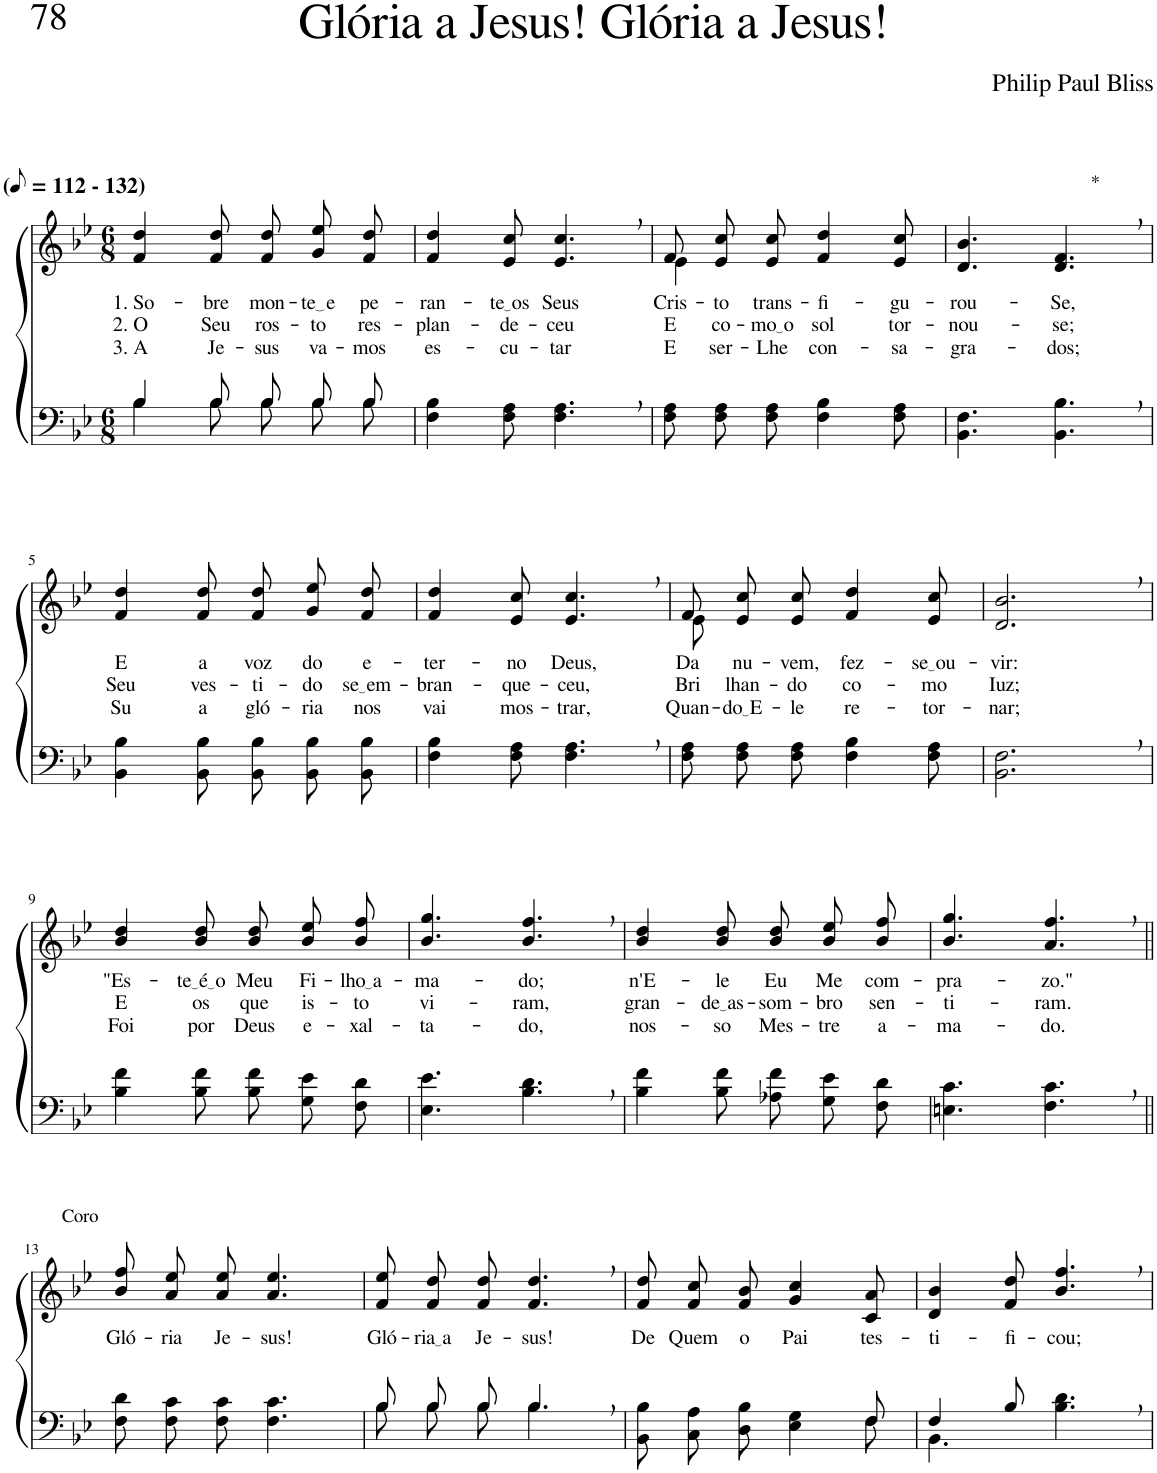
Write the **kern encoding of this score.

**kern	**kern	**text	**text	**text
*part2	*part1	*part1	*part1	*part1
*staff2	*staff1	*staff1	*staff1	*staff1
*I"Parte III e IV	*I"Parte I e II	*	*	*
*clefF4	*clefG2	*	*	*
*Trd2c3	*Trd2c3	*	*	*
*k[b-e-]	*k[b-e-]	*	*	*
*M6/8	*M6/8	*	*	*
*MM56	*MM56	*	*	*
=1	=1	=1	=1	=1
*^	*	*	*	*
!	!	!LO:TX:a:B:t=(	!	!	!
!	!	!LO:TX:a:B:t=- 132)	!	!	!
!	!	!	!LO:LY:b	!LO:LY:b	!LO:LY:b
4B-/	4B-\	4f/ 4dd/	1. So-	2. O	3. A
!	!	!	!LO:LY:b	!LO:LY:b	!LO:LY:b
8B-/	8B-\	8f/ 8dd/	-bre	Seu	Je-
!	!	!	!LO:LY:b	!LO:LY:b	!LO:LY:b
8B-/L	8B-\L	8f/ 8dd/L	mon-	ros-	-sus
!	!	!	!LO:LY:b	!LO:LY:b	!LO:LY:b
8B-/	8B-\	8g/ 8ee-/	te e	-to	va-
!	!	!	!LO:LY:b	!LO:LY:b	!LO:LY:b
8B-/J	8B-\J	8f/ 8dd/J	pe-	res-	-mos
=2	=2	=2	=2	=2	=2
!	!	!	!LO:LY:b	!LO:LY:b	!LO:LY:b
*v	*v	*	*	*	*
4F\ 4B-\	4f/ 4dd/	-ran-	-plan-	es-
!	!	!LO:LY:b	!LO:LY:b	!LO:LY:b
8F\ 8A\	8e-/ 8cc/	te os	-de-	-cu-
!	!	!LO:LY:b	!LO:LY:b	!LO:LY:b
4.F\, 4.A\,	4.e-/, 4.cc/,	Seus	-ceu	-tar
=3	=3	=3	=3	=3
*	*^	*	*	*
!	!	!	!LO:LY:b	!LO:LY:b	!LO:LY:b
8F\ 8A\L	8f/L	4e-\	Cris-	E	E
!	!	!	!LO:LY:b	!LO:LY:b	!LO:LY:b
8F\ 8A\	8e-/ 8cc/	.	-to	co-	ser-
!	!	!	!LO:LY:b	!LO:LY:b	!LO:LY:b
8F\ 8A\J	8e-/ 8cc/J	2ryy	trans-	mo o	-Lhe
!	!	!	!LO:LY:b	!LO:LY:b	!LO:LY:b
4F\ 4B-\	4f/ 4dd/	.	-fi-	sol	con-
!	!	!	!LO:LY:b	!LO:LY:b	!LO:LY:b
8F\ 8A\	8e-/ 8cc/	.	-gu-	tor-	-sa-
*	*v	*v	*	*	*
=4	=4	=4	=4	=4
!	!	!LO:LY:b	!LO:LY:b	!LO:LY:b
4.BB-\ 4.F\	4.d/ 4.b-/	-rou-	-nou-	-gra-
!	!LO:TX:a:t=*	!	!	!
!	!	!LO:LY:b	!LO:LY:b	!LO:LY:b
4.BB-\, 4.B-\,	4.d/, 4.f/,	-Se,	-se;	-dos;
!!LO:LB:g=z
=5	=5	=5	=5	=5
!	!	!LO:LY:b	!LO:LY:b	!LO:LY:b
4BB-\ 4B-\	4f/ 4dd/	E	Seu	Su
!	!	!LO:LY:b	!LO:LY:b	!LO:LY:b
8BB-\ 8B-\	8f/ 8dd/	a	ves-	a
!	!	!LO:LY:b	!LO:LY:b	!LO:LY:b
8BB-\ 8B-\L	8f/ 8dd/L	voz	-ti-	gló-
!	!	!LO:LY:b	!LO:LY:b	!LO:LY:b
8BB-\ 8B-\	8g/ 8ee-/	do	-do	-ria
!	!	!LO:LY:b	!LO:LY:b	!LO:LY:b
8BB-\ 8B-\J	8f/ 8dd/J	e-	se em	nos
=6	=6	=6	=6	=6
!	!	!LO:LY:b	!LO:LY:b	!LO:LY:b
4F\ 4B-\	4f/ 4dd/	-ter-	-bran-	vai
!	!	!LO:LY:b	!LO:LY:b	!LO:LY:b
8F\ 8A\	8e-/ 8cc/	-no	-que-	mos-
!	!	!LO:LY:b	!LO:LY:b	!LO:LY:b
4.F\, 4.A\,	4.e-/, 4.cc/,	Deus,	-ceu,	-trar,
=7	=7	=7	=7	=7
!	!	!	!	!LO:LY:b
*	*^	*	*	*
!	!	!	!LO:LY:b	!LO:LY:b	!
8F\ 8A\L	8f/L	8e-\	Da	Bri-	Quan-
!	!	!	!LO:LY:b	!LO:LY:b	!LO:LY:b
8F\ 8A\	8e-/ 8cc/	2ryy	nu-	-lhan-	do E
!	!	!	!LO:LY:b	!LO:LY:b	!LO:LY:b
8F\ 8A\J	8e-/ 8cc/J	.	-vem,	-do	-le
!	!	!	!LO:LY:b	!LO:LY:b	!LO:LY:b
4F\ 4B-\	4f/ 4dd/	.	fez-	co-	re-
!	!	!	!LO:LY:b	!LO:LY:b	!LO:LY:b
8F\ 8A\	8e-/ 8cc/	8ryy	se ou	-mo	-tor-
=8	=8	=8	=8	=8	=8
!	!	!	!LO:LY:b	!LO:LY:b	!LO:LY:b
*	*v	*v	*	*	*
2.BB-\, 2.F\,	2.d/, 2.b-/,	-vir:	Iuz;	-nar;
!!LO:LB:g=z
=9	=9	=9	=9	=9
!	!	!LO:LY:b	!LO:LY:b	!LO:LY:b
4B-\ 4f\	4b-/ 4dd/	"Es-	E	Foi
!	!	!LO:LY:b	!LO:LY:b	!LO:LY:b
8B-\ 8f\	8b-/ 8dd/	te é o	os	por
!	!	!LO:LY:b	!LO:LY:b	!LO:LY:b
8B-\ 8f\L	8b-\ 8dd\L	Meu	que	Deus
!	!	!LO:LY:b	!LO:LY:b	!LO:LY:b
8G\ 8e-\	8b-\ 8ee-\	Fi-	is-	e-
!	!	!LO:LY:b	!LO:LY:b	!LO:LY:b
8F\ 8d\J	8b-\ 8ff\J	lho a	-to	-xal-
=10	=10	=10	=10	=10
!	!	!LO:LY:b	!LO:LY:b	!LO:LY:b
4.E-\ 4.e-\	4.b-/ 4.gg/	-ma-	vi-	-ta-
!	!	!LO:LY:b	!LO:LY:b	!LO:LY:b
4.B-\, 4.d\,	4.b-/, 4.ff/,	-do;	-ram,	-do,
=11	=11	=11	=11	=11
!	!	!LO:LY:b	!LO:LY:b	!LO:LY:b
4B-\ 4f\	4b-/ 4dd/	n'E-	gran-	nos-
!	!	!LO:LY:b	!LO:LY:b	!LO:LY:b
8B-\ 8f\	8b-/ 8dd/	-le	de as	-so
!	!	!LO:LY:b	!LO:LY:b	!LO:LY:b
8A-X\ 8f\L	8b-\ 8dd\L	Eu	-som-	Mes-
!	!	!LO:LY:b	!LO:LY:b	!LO:LY:b
8G\ 8e-\	8b-\ 8ee-\	Me	-bro	-tre
!	!	!LO:LY:b	!LO:LY:b	!LO:LY:b
8F\ 8d\J	8b-\ 8ff\J	com-	sen-	a-
=12	=12	=12	=12	=12
!	!	!LO:LY:b	!LO:LY:b	!LO:LY:b
4.En\ 4.c\	4.b-/ 4.gg/	-pra-	-ti-	-ma-
!	!	!LO:LY:b	!LO:LY:b	!LO:LY:b
4.F\, 4.c\,	4.a/, 4.ff/,	-zo."	-ram.	-do.
!!LO:LB:g=z
=13||	=13||	=13||	=13||	=13||
!	!LO:TX:a:t=Coro	!	!	!
!	!	!LO:LY:b	!	!
8F\ 8d\L	8b-\ 8ff\L	Gló-	.	.
!	!	!LO:LY:b	!	!
8F\ 8c\	8a\ 8ee-\	-ria	.	.
!	!	!LO:LY:b	!	!
8F\ 8c\J	8a\ 8ee-\J	Je-	.	.
!	!	!LO:LY:b	!	!
4.F\ 4.c\	4.a/ 4.ee-/	-sus!	.	.
=14	=14	=14	=14	=14
*^	*	*	*	*
!	!	!	!LO:LY:b	!	!
8B-/L	8B-\L	8f/ 8ee-/L	Gló-	.	.
!	!	!	!LO:LY:b	!	!
8B-/	8B-\	8f/ 8dd/	ria a	.	.
!	!	!	!LO:LY:b	!	!
8B-/J	8B-\J	8f/ 8dd/J	Je-	.	.
!	!	!	!LO:LY:b	!	!
4.B-,/	4.B-\	4.f/, 4.dd/,	-sus!	.	.
=15	=15	=15	=15	=15	=15
!	!	!	!LO:LY:b	!	!
2ryy	8BB-\ 8B-\L	8f/ 8dd/L	De	.	.
!	!	!	!LO:LY:b	!	!
.	8C\ 8A\	8f/ 8cc/	Quem	.	.
!	!	!	!LO:LY:b	!	!
.	8D\ 8B-\J	8f/ 8b-/J	o	.	.
!	!	!	!LO:LY:b	!	!
.	4E-\ 4G\	4g/ 4cc/	Pai	.	.
8ryy	.	.	.	.	.
!	!	!	!LO:LY:b	!	!
8F/	8F\	8c/ 8a/	tes-	.	.
=16	=16	=16	=16	=16	=16
!	!	!	!LO:LY:b	!	!
4F/	4.BB-\	4d/ 4b-/	-ti-	.	.
!	!	!	!LO:LY:b	!	!
8B-/	.	8f/ 8dd/	-fi-	.	.
!	!	!	!LO:LY:b	!	!
4.B-\, 4.d\,	4.ryy	4.b-/, 4.ff/,	-cou;	.	.
*v	*v	*	*	*	*
=	=	=	=	=
*-	*-	*-	*-	*-
